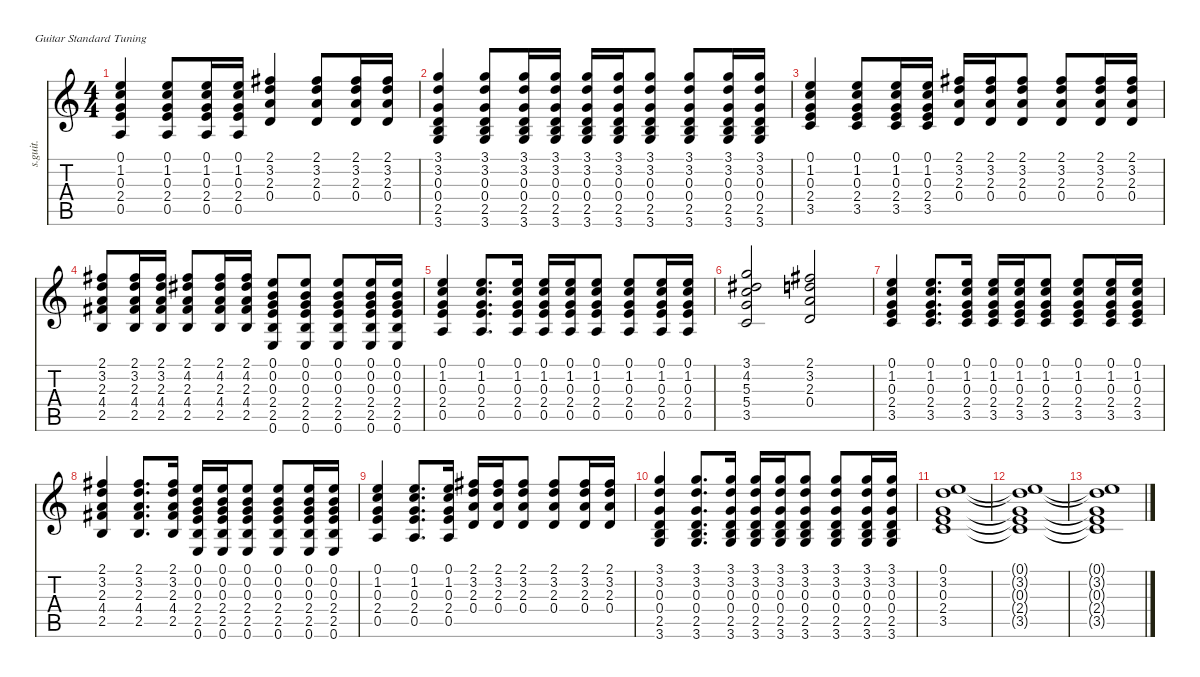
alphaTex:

\defaultSystemsLayout 4
\hideDynamics
\bracketExtendMode nobrackets
\track ("" "s.guit.") {instrument acousticguitarsteel}
\staff {score tabs}
\tuning (E4 B3 G3 D3 A2 E2)
\ts (4 4)
\tempo (82 hide)
\clef g2
\ks c
(0.1 1.2 0.3 2.4 0.5).4{dy f} (0.1 1.2 0.3 2.4 0.5).8 (0.1 1.2 0.3 2.4 0.5).16 (0.1 1.2 0.3 2.4 0.5).16 (2.1{acc #} 3.2 2.3 0.4).4 (2.1{acc #} 3.2 2.3 0.4).8 (2.1{acc #} 3.2 2.3 0.4).16 (2.1{acc #} 3.2 2.3 0.4).16 |
(3.1 3.2 0.3 0.4 2.5 3.6).4 (3.1 3.2 0.3 0.4 2.5 3.6).8 (3.1 3.2 0.3 0.4 2.5 3.6).16 (3.1 3.2 0.3 0.4 2.5 3.6).16 (3.1 3.2 0.3 0.4 2.5 3.6).16 (3.1 3.2 0.3 0.4 2.5 3.6).16 (3.1 3.2 0.3 0.4 2.5 3.6).8 (3.1 3.2 0.3 0.4 2.5 3.6).8 (3.1 3.2 0.3 0.4 2.5 3.6).16 (3.1 3.2 0.3 0.4 2.5 3.6).16 |
(0.1 1.2 0.3 2.4 3.5).4 (0.1 1.2 0.3 2.4 3.5).8 (0.1 1.2 0.3 2.4 3.5).16 (0.1 1.2 0.3 2.4 3.5).16 (2.1{acc #} 3.2 2.3 0.4).16 (2.1{acc #} 3.2 2.3 0.4).16 (2.1{acc #} 3.2 2.3 0.4).8 (2.1{acc #} 3.2 2.3 0.4).8 (2.1{acc #} 3.2 2.3 0.4).16 (2.1{acc #} 3.2 2.3 0.4).16 |
(2.1{acc #} 3.2 2.3 4.4{acc #} 2.5).8 (2.1{acc #} 3.2 2.3 4.4{acc #} 2.5).16 (2.1{acc #} 3.2 2.3 4.4{acc #} 2.5).16 (2.1{acc #} 4.2{acc #} 2.3 4.4{acc #} 2.5).8 (2.1{acc #} 4.2{acc #} 2.3 4.4{acc #} 2.5).16 (2.1{acc #} 4.2{acc #} 2.3 4.4{acc #} 2.5).16 (0.1 0.2 0.3 2.4 2.5 0.6).8 (0.1 0.2 0.3 2.4 2.5 0.6).8 (0.1 0.2 0.3 2.4 2.5 0.6).8 (0.1 0.2 0.3 2.4 2.5 0.6).16 (0.1 0.2 0.3 2.4 2.5 0.6).16 |
(0.1 1.2 0.3 2.4 0.5).4 (0.1 1.2 0.3 2.4 0.5).8{d} (0.1 1.2 0.3 2.4 0.5).16 (0.1 1.2 0.3 2.4 0.5).16 (0.1 1.2 0.3 2.4 0.5).16 (0.1 1.2 0.3 2.4 0.5).8 (0.1 1.2 0.3 2.4 0.5).8 (0.1 1.2 0.3 2.4 0.5).16 (0.1 1.2 0.3 2.4 0.5).16 |
(3.1 4.2{acc #} 5.3 5.4 3.5).2 (2.1{acc #} 3.2 2.3 0.4).2 |
(0.1 1.2 0.3 2.4 3.5).4 (0.1 1.2 0.3 2.4 3.5).8{d} (0.1 1.2 0.3 2.4 3.5).16 (0.1 1.2 0.3 2.4 3.5).16 (0.1 1.2 0.3 2.4 3.5).16 (0.1 1.2 0.3 2.4 3.5).8 (0.1 1.2 0.3 2.4 3.5).8 (0.1 1.2 0.3 2.4 3.5).16 (0.1 1.2 0.3 2.4 3.5).16 |
(2.1{acc #} 3.2 2.3 4.4{acc #} 2.5).4 (2.1{acc #} 3.2 2.3 4.4{acc #} 2.5).8{d} (2.1{acc #} 3.2 2.3 4.4{acc #} 2.5).16 (0.1 0.2 0.3 2.4 2.5 0.6).16 (0.1 0.2 0.3 2.4 2.5 0.6).16 (0.1 0.2 0.3 2.4 2.5 0.6).8 (0.1 0.2 0.3 2.4 2.5 0.6).8 (0.1 0.2 0.3 2.4 2.5 0.6).16 (0.1 0.2 0.3 2.4 2.5 0.6).16 |
(0.1 1.2 0.3 2.4 0.5).4 (0.1 1.2 0.3 2.4 0.5).8{d} (0.1 1.2 0.3 2.4 0.5).16 (2.1{acc #} 3.2 2.3 0.4).16 (2.1{acc #} 3.2 2.3 0.4).16 (2.1{acc #} 3.2 2.3 0.4).8 (2.1{acc #} 3.2 2.3 0.4).8 (2.1{acc #} 3.2 2.3 0.4).16 (2.1{acc #} 3.2 2.3 0.4).16 |
(3.1 3.2 0.3 0.4 2.5 3.6).4 (3.1 3.2 0.3 0.4 2.5 3.6).8{d} (3.1 3.2 0.3 0.4 2.5 3.6).16 (3.1 3.2 0.3 0.4 2.5 3.6).16 (3.1 3.2 0.3 0.4 2.5 3.6).16 (3.1 3.2 0.3 0.4 2.5 3.6).8 (3.1 3.2 0.3 0.4 2.5 3.6).8 (3.1 3.2 0.3 0.4 2.5 3.6).16 (3.1 3.2 0.3 0.4 2.5 3.6).16 |
(0.1 3.2 0.3 2.4 3.5).1 |
(0.1{t} 3.2{t} 0.3{t} 2.4{t} 3.5{t}).1 |
(0.1{t} 3.2{t} 0.3{t} 2.4{t} 3.5{t}).1
